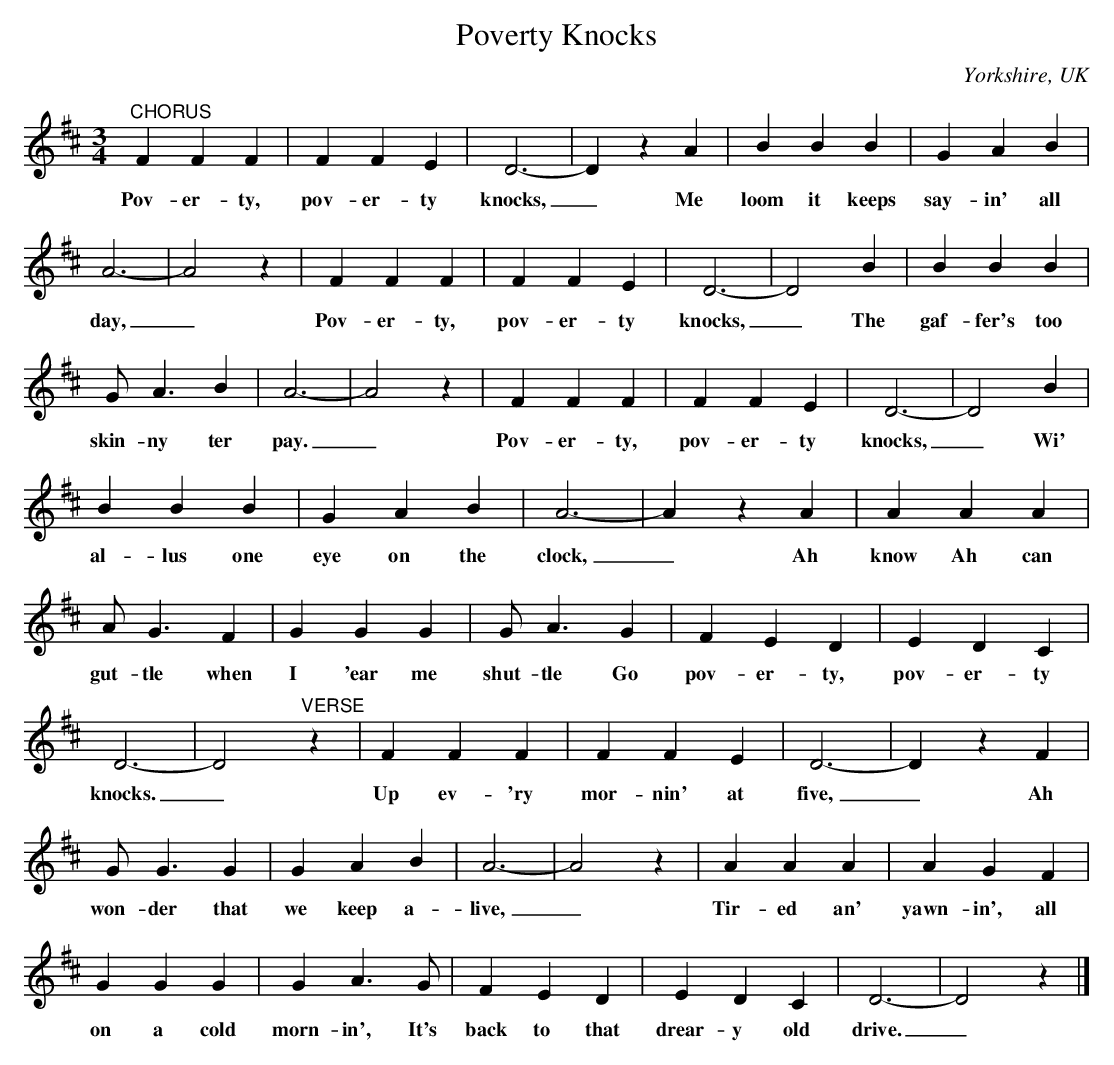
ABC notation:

X:1
T:Poverty Knocks
O:Yorkshire, UK
M:3/4
L:1/4
K:D
"^CHORUS"F F F|F F E|D3-|D zA|B B B|G A B|
w: Pov- er- ty, pov- er- ty knocks,_ Me loom it keeps say- in' all
A3-|A2 z|F F F|F F E|D3-|D2 B|B B B|
w: day,_ Pov- er- ty, pov- er- ty knocks,_ The gaf- fer's too
G/ A3/2 B|A3-|A2 z|F F F|F F E|D3-|D2 B|
w: skin- ny ter pay._ Pov- er- ty, pov- er- ty knocks,_ Wi'
B B B|G A B|A3-|A zA|A A A|
w: al- lus one eye on the clock,_ Ah know Ah can
A/ G3/2 F|G G G|G/ A3/2 G|F E D|E D C|
w: gut- tle when I 'ear me shut- tle Go pov- er- ty, pov- er- ty
D3-|D2 "^VERSE"z|F F F|F F E|D3-|D zF|
w: knocks._ Up ev- 'ry mor- nin' at five,_ Ah
G/ G3/2 G|G A B|A3-|A2 z|A A A|A G F|
w: won- der that we keep a- live,_ Tir- ed an' yawn- in', all
G G G|G A3/2 G/|F E D|E D C|D3-|D2 z|]
w: on a cold morn- in', It's back to that drear- y old drive._
